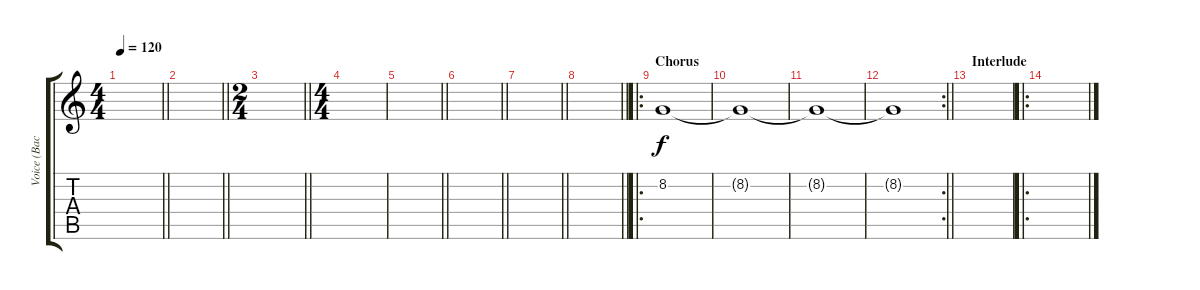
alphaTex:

\track ("Voice (Background/Echoes)" "Voice (Bac") {instrument lead2sawtooth}
\staff {score tabs}
\tuning (E4 B3 G3 D3 A2 E2) {hide}
\ts (4 4)
\tempo 120
\clef g2
\barLineRight lightlight
\ks c
|
\barLineRight lightlight
|
\ts (2 4)
\barLineRight lightlight
|
\ts (4 4)
|
\barLineRight lightlight
|
\barLineRight lightlight
|
\barLineRight lightlight
|
\barLineRight lightlight
|
\ro
\section ("" "Chorus")
8.2.1{volume 13} |
8.2{t}.1 |
8.2{t}.1 |
\rc 2
\barLineRight lightlight
8.2{t}.1 |
\section ("" "Interlude")
|
\ro
